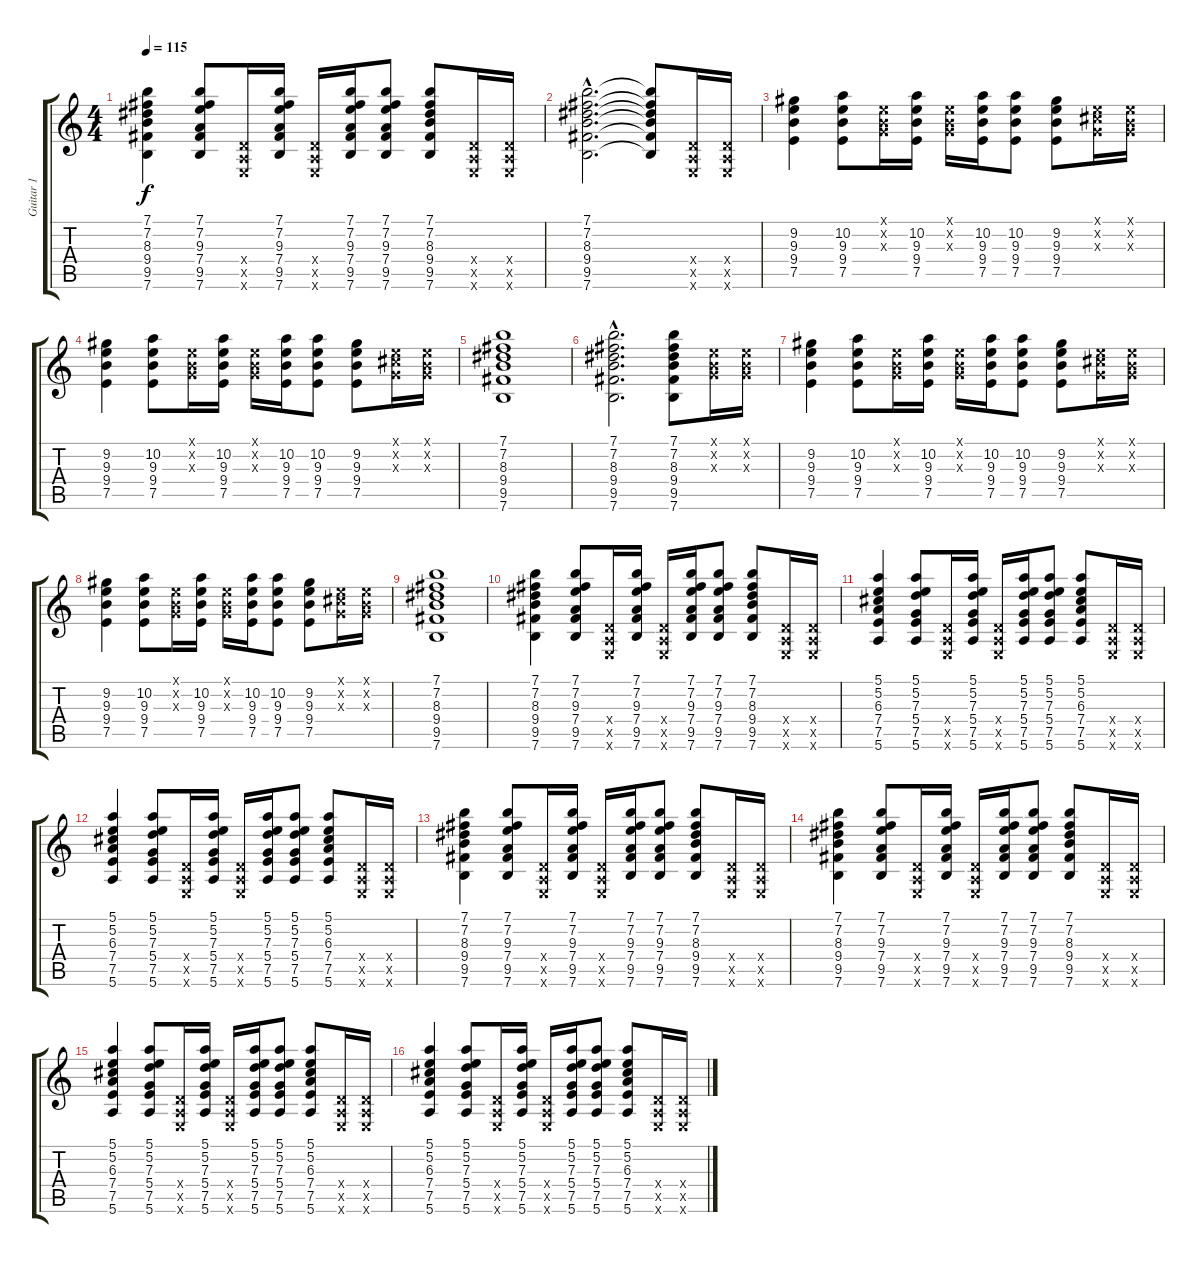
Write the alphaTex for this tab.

\track ("Guitar 1" "Guitar 1") {instrument electricguitarclean}
\staff {score tabs}
\tuning (E4 B3 G3 D3 A2 E2) {hide}
\ts (4 4)
\tempo 115
\clef g2
\ks c
(7.1 7.2 8.3 9.4 9.5 7.6).4{dy f} (7.1 7.2 9.3 7.4 9.5 7.6).8 (0.4{x} 0.5{x} 0.6{x}).16 (7.1 7.2 9.3 7.4 9.5 7.6).16 (0.4{x} 0.5{x} 0.6{x}).16 (7.1 7.2 9.3 7.4 9.5 7.6).16 (7.1 7.2 9.3 7.4 9.5 7.6).8 (7.1 7.2 8.3 9.4 9.5 7.6).8 (0.4{x} 0.5{x} 0.6{x}).16 (0.4{x} 0.5{x} 0.6{x}).16 |
(7.1{hac} 7.2{hac} 8.3{hac} 9.4{hac} 9.5{hac} 7.6{hac}).2{d} (7.1{t} 7.2{t} 8.3{t} 9.4{t} 9.5{t} 7.6{t}).8 (0.4{x} 0.5{x} 0.6{x}).16 (0.4{x} 0.5{x} 0.6{x}).16 |
(9.2 9.3 9.4 7.5).4 (10.2 9.3 9.4 7.5).8 (0.1{x} 0.2{x} 0.3{x}).16 (10.2 9.3 9.4 7.5).16 (0.1{x} 0.2{x} 0.3{x}).16 (10.2 9.3 9.4 7.5).16 (10.2 9.3 9.4 7.5).8 (9.2 9.3 9.4 7.5).8 (0.1{x} 2.2{x} 0.3{x}).16 (0.1{x} 0.2{x} 0.3{x}).16 |
(9.2 9.3 9.4 7.5).4 (10.2 9.3 9.4 7.5).8 (0.1{x} 0.2{x} 0.3{x}).16 (10.2 9.3 9.4 7.5).16 (0.1{x} 0.2{x} 0.3{x}).16 (10.2 9.3 9.4 7.5).16 (10.2 9.3 9.4 7.5).8 (9.2 9.3 9.4 7.5).8 (0.1{x} 2.2{x} 0.3{x}).16 (0.1{x} 0.2{x} 0.3{x}).16 |
(7.1 7.2 8.3 9.4 9.5 7.6).1 |
(7.1{hac} 7.2{hac} 8.3{hac} 9.4{hac} 9.5{hac} 7.6{hac}).2{d} (7.1 7.2 8.3 9.4 9.5 7.6).8 (0.1{x} 0.2{x} 0.3{x}).16 (0.1{x} 0.2{x} 0.3{x}).16 |
(9.2 9.3 9.4 7.5).4 (10.2 9.3 9.4 7.5).8 (0.1{x} 0.2{x} 0.3{x}).16 (10.2 9.3 9.4 7.5).16 (0.1{x} 0.2{x} 0.3{x}).16 (10.2 9.3 9.4 7.5).16 (10.2 9.3 9.4 7.5).8 (9.2 9.3 9.4 7.5).8 (0.1{x} 2.2{x} 0.3{x}).16 (0.1{x} 0.2{x} 0.3{x}).16 |
(9.2 9.3 9.4 7.5).4 (10.2 9.3 9.4 7.5).8 (0.1{x} 0.2{x} 0.3{x}).16 (10.2 9.3 9.4 7.5).16 (0.1{x} 0.2{x} 0.3{x}).16 (10.2 9.3 9.4 7.5).16 (10.2 9.3 9.4 7.5).8 (9.2 9.3 9.4 7.5).8 (0.1{x} 2.2{x} 0.3{x}).16 (0.1{x} 0.2{x} 0.3{x}).16 |
(7.1 7.2 8.3 9.4 9.5 7.6).1 |
(7.1 7.2 8.3 9.4 9.5 7.6).4 (7.1 7.2 9.3 7.4 9.5 7.6).8 (0.4{x} 0.5{x} 0.6{x}).16 (7.1 7.2 9.3 7.4 9.5 7.6).16 (0.4{x} 0.5{x} 0.6{x}).16 (7.1 7.2 9.3 7.4 9.5 7.6).16 (7.1 7.2 9.3 7.4 9.5 7.6).8 (7.1 7.2 8.3 9.4 9.5 7.6).8 (0.4{x} 0.5{x} 0.6{x}).16 (0.4{x} 0.5{x} 0.6{x}).16 |
(5.1 5.2 6.3 7.4 7.5 5.6).4 (5.1 5.2 7.3 5.4 7.5 5.6).8 (0.4{x} 0.5{x} 0.6{x}).16 (5.1 5.2 7.3 5.4 7.5 5.6).16 (0.4{x} 0.5{x} 0.6{x}).16 (5.1 5.2 7.3 5.4 7.5 5.6).16 (5.1 5.2 7.3 5.4 7.5 5.6).8 (5.1 5.2 6.3 7.4 7.5 5.6).8 (0.4{x} 0.5{x} 0.6{x}).16 (0.4{x} 0.5{x} 0.6{x}).16 |
(5.1 5.2 6.3 7.4 7.5 5.6).4 (5.1 5.2 7.3 5.4 7.5 5.6).8 (0.4{x} 0.5{x} 0.6{x}).16 (5.1 5.2 7.3 5.4 7.5 5.6).16 (0.4{x} 0.5{x} 0.6{x}).16 (5.1 5.2 7.3 5.4 7.5 5.6).16 (5.1 5.2 7.3 5.4 7.5 5.6).8 (5.1 5.2 6.3 7.4 7.5 5.6).8 (0.4{x} 0.5{x} 0.6{x}).16 (0.4{x} 0.5{x} 0.6{x}).16 |
(7.1 7.2 8.3 9.4 9.5 7.6).4 (7.1 7.2 9.3 7.4 9.5 7.6).8 (0.4{x} 0.5{x} 0.6{x}).16 (7.1 7.2 9.3 7.4 9.5 7.6).16 (0.4{x} 0.5{x} 0.6{x}).16 (7.1 7.2 9.3 7.4 9.5 7.6).16 (7.1 7.2 9.3 7.4 9.5 7.6).8 (7.1 7.2 8.3 9.4 9.5 7.6).8 (0.4{x} 0.5{x} 0.6{x}).16 (0.4{x} 0.5{x} 0.6{x}).16 |
(7.1 7.2 8.3 9.4 9.5 7.6).4 (7.1 7.2 9.3 7.4 9.5 7.6).8 (0.4{x} 0.5{x} 0.6{x}).16 (7.1 7.2 9.3 7.4 9.5 7.6).16 (0.4{x} 0.5{x} 0.6{x}).16 (7.1 7.2 9.3 7.4 9.5 7.6).16 (7.1 7.2 9.3 7.4 9.5 7.6).8 (7.1 7.2 8.3 9.4 9.5 7.6).8 (0.4{x} 0.5{x} 0.6{x}).16 (0.4{x} 0.5{x} 0.6{x}).16 |
(5.1 5.2 6.3 7.4 7.5 5.6).4 (5.1 5.2 7.3 5.4 7.5 5.6).8 (0.4{x} 0.5{x} 0.6{x}).16 (5.1 5.2 7.3 5.4 7.5 5.6).16 (0.4{x} 0.5{x} 0.6{x}).16 (5.1 5.2 7.3 5.4 7.5 5.6).16 (5.1 5.2 7.3 5.4 7.5 5.6).8 (5.1 5.2 6.3 7.4 7.5 5.6).8 (0.4{x} 0.5{x} 0.6{x}).16 (0.4{x} 0.5{x} 0.6{x}).16 |
(5.1 5.2 6.3 7.4 7.5 5.6).4 (5.1 5.2 7.3 5.4 7.5 5.6).8 (0.4{x} 0.5{x} 0.6{x}).16 (5.1 5.2 7.3 5.4 7.5 5.6).16 (0.4{x} 0.5{x} 0.6{x}).16 (5.1 5.2 7.3 5.4 7.5 5.6).16 (5.1 5.2 7.3 5.4 7.5 5.6).8 (5.1 5.2 6.3 7.4 7.5 5.6).8 (0.4{x} 0.5{x} 0.6{x}).16 (0.4{x} 0.5{x} 0.6{x}).16
